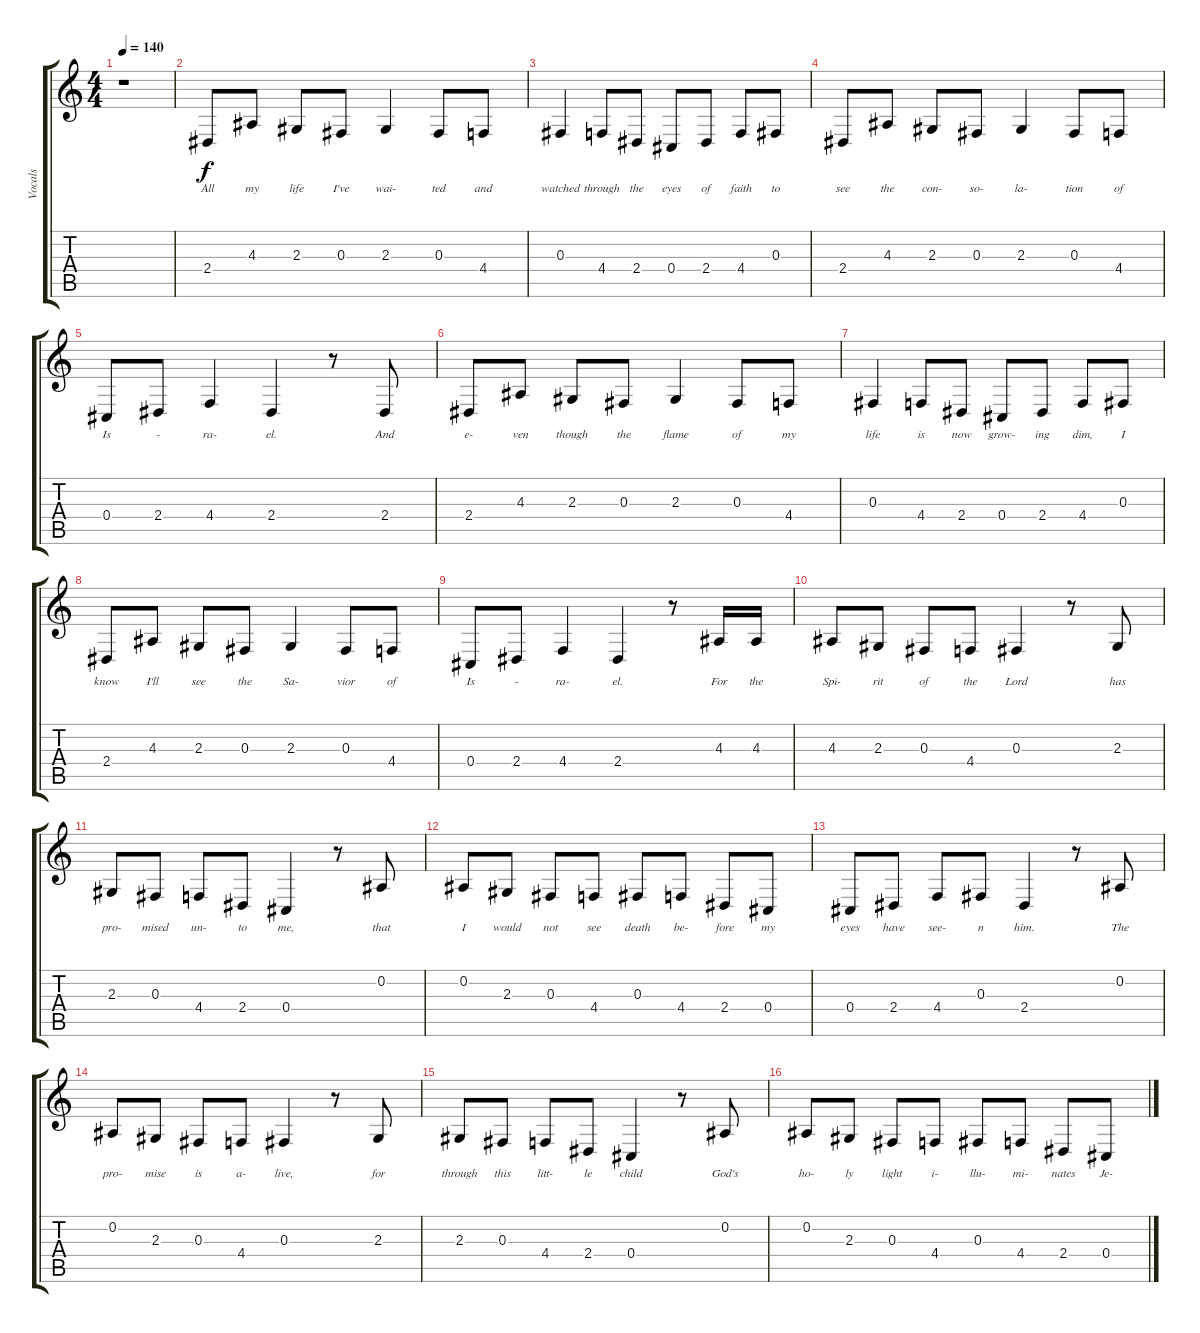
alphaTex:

\track ("Vocals" "Vocals") {instrument lead1square}
\staff {score tabs}
\tuning (Eb4 Bb3 Gb3 Db3 Ab2 Eb2) {hide}
\ts (4 4)
\tempo 140
\clef g2
\ks c
r.1{dy f} |
2.4.8{lyrics (0 "All") lyrics (1 "") lyrics (2 "") lyrics (3 "") lyrics (4 "")} 4.3.8{lyrics (0 "my") lyrics (1 "") lyrics (2 "") lyrics (3 "") lyrics (4 "")} 2.3.8{lyrics (0 "life") lyrics (1 "") lyrics (2 "") lyrics (3 "") lyrics (4 "")} 0.3.8{lyrics (0 "I've") lyrics (1 "") lyrics (2 "") lyrics (3 "") lyrics (4 "")} 2.3.4{lyrics (0 "wai-") lyrics (1 "") lyrics (2 "") lyrics (3 "") lyrics (4 "")} 0.3.8{lyrics (0 "ted") lyrics (1 "") lyrics (2 "") lyrics (3 "") lyrics (4 "")} 4.4.8{lyrics (0 "and") lyrics (1 "") lyrics (2 "") lyrics (3 "") lyrics (4 "")} |
0.3.4{lyrics (0 "watched") lyrics (1 "") lyrics (2 "") lyrics (3 "") lyrics (4 "")} 4.4.8{lyrics (0 "through") lyrics (1 "") lyrics (2 "") lyrics (3 "") lyrics (4 "")} 2.4.8{lyrics (0 "the") lyrics (1 "") lyrics (2 "") lyrics (3 "") lyrics (4 "")} 0.4.8{lyrics (0 "eyes") lyrics (1 "") lyrics (2 "") lyrics (3 "") lyrics (4 "")} 2.4.8{lyrics (0 "of") lyrics (1 "") lyrics (2 "") lyrics (3 "") lyrics (4 "")} 4.4.8{lyrics (0 "faith") lyrics (1 "") lyrics (2 "") lyrics (3 "") lyrics (4 "")} 0.3.8{lyrics (0 "to") lyrics (1 "") lyrics (2 "") lyrics (3 "") lyrics (4 "")} |
2.4.8{lyrics (0 "see") lyrics (1 "") lyrics (2 "") lyrics (3 "") lyrics (4 "")} 4.3.8{lyrics (0 "the") lyrics (1 "") lyrics (2 "") lyrics (3 "") lyrics (4 "")} 2.3.8{lyrics (0 "con-") lyrics (1 "") lyrics (2 "") lyrics (3 "") lyrics (4 "")} 0.3.8{lyrics (0 "so-") lyrics (1 "") lyrics (2 "") lyrics (3 "") lyrics (4 "")} 2.3.4{lyrics (0 "la-") lyrics (1 "") lyrics (2 "") lyrics (3 "") lyrics (4 "")} 0.3.8{lyrics (0 "tion") lyrics (1 "") lyrics (2 "") lyrics (3 "") lyrics (4 "")} 4.4.8{lyrics (0 "of") lyrics (1 "") lyrics (2 "") lyrics (3 "") lyrics (4 "")} |
0.4.8{lyrics (0 "Is") lyrics (1 "") lyrics (2 "") lyrics (3 "") lyrics (4 "")} 2.4.8{lyrics (0 "-") lyrics (1 "") lyrics (2 "") lyrics (3 "") lyrics (4 "")} 4.4.4{lyrics (0 "ra-") lyrics (1 "") lyrics (2 "") lyrics (3 "") lyrics (4 "")} 2.4.4{lyrics (0 "el.") lyrics (1 "") lyrics (2 "") lyrics (3 "") lyrics (4 "")} r.8 2.4.8{lyrics (0 "And") lyrics (1 "") lyrics (2 "") lyrics (3 "") lyrics (4 "")} |
2.4.8{lyrics (0 "e-") lyrics (1 "") lyrics (2 "") lyrics (3 "") lyrics (4 "")} 4.3.8{lyrics (0 "ven") lyrics (1 "") lyrics (2 "") lyrics (3 "") lyrics (4 "")} 2.3.8{lyrics (0 "though") lyrics (1 "") lyrics (2 "") lyrics (3 "") lyrics (4 "")} 0.3.8{lyrics (0 "the") lyrics (1 "") lyrics (2 "") lyrics (3 "") lyrics (4 "")} 2.3.4{lyrics (0 "flame") lyrics (1 "") lyrics (2 "") lyrics (3 "") lyrics (4 "")} 0.3.8{lyrics (0 "of") lyrics (1 "") lyrics (2 "") lyrics (3 "") lyrics (4 "")} 4.4.8{lyrics (0 "my") lyrics (1 "") lyrics (2 "") lyrics (3 "") lyrics (4 "")} |
0.3.4{lyrics (0 "life") lyrics (1 "") lyrics (2 "") lyrics (3 "") lyrics (4 "")} 4.4.8{lyrics (0 "is") lyrics (1 "") lyrics (2 "") lyrics (3 "") lyrics (4 "")} 2.4.8{lyrics (0 "now") lyrics (1 "") lyrics (2 "") lyrics (3 "") lyrics (4 "")} 0.4.8{lyrics (0 "grow-") lyrics (1 "") lyrics (2 "") lyrics (3 "") lyrics (4 "")} 2.4.8{lyrics (0 "ing") lyrics (1 "") lyrics (2 "") lyrics (3 "") lyrics (4 "")} 4.4.8{lyrics (0 "dim,") lyrics (1 "") lyrics (2 "") lyrics (3 "") lyrics (4 "")} 0.3.8{lyrics (0 "I") lyrics (1 "") lyrics (2 "") lyrics (3 "") lyrics (4 "")} |
2.4.8{lyrics (0 "know") lyrics (1 "") lyrics (2 "") lyrics (3 "") lyrics (4 "")} 4.3.8{lyrics (0 "I'll") lyrics (1 "") lyrics (2 "") lyrics (3 "") lyrics (4 "")} 2.3.8{lyrics (0 "see") lyrics (1 "") lyrics (2 "") lyrics (3 "") lyrics (4 "")} 0.3.8{lyrics (0 "the") lyrics (1 "") lyrics (2 "") lyrics (3 "") lyrics (4 "")} 2.3.4{lyrics (0 "Sa-") lyrics (1 "") lyrics (2 "") lyrics (3 "") lyrics (4 "")} 0.3.8{lyrics (0 "vior") lyrics (1 "") lyrics (2 "") lyrics (3 "") lyrics (4 "")} 4.4.8{lyrics (0 "of") lyrics (1 "") lyrics (2 "") lyrics (3 "") lyrics (4 "")} |
0.4.8{lyrics (0 "Is") lyrics (1 "") lyrics (2 "") lyrics (3 "") lyrics (4 "")} 2.4.8{lyrics (0 "-") lyrics (1 "") lyrics (2 "") lyrics (3 "") lyrics (4 "")} 4.4.4{lyrics (0 "ra-") lyrics (1 "") lyrics (2 "") lyrics (3 "") lyrics (4 "")} 2.4.4{lyrics (0 "el.") lyrics (1 "") lyrics (2 "") lyrics (3 "") lyrics (4 "")} r.8 4.3.16{lyrics (0 "For") lyrics (1 "") lyrics (2 "") lyrics (3 "") lyrics (4 "")} 4.3.16{lyrics (0 "the") lyrics (1 "") lyrics (2 "") lyrics (3 "") lyrics (4 "")} |
4.3.8{lyrics (0 "Spi-") lyrics (1 "") lyrics (2 "") lyrics (3 "") lyrics (4 "")} 2.3.8{lyrics (0 "rit") lyrics (1 "") lyrics (2 "") lyrics (3 "") lyrics (4 "")} 0.3.8{lyrics (0 "of") lyrics (1 "") lyrics (2 "") lyrics (3 "") lyrics (4 "")} 4.4.8{lyrics (0 "the") lyrics (1 "") lyrics (2 "") lyrics (3 "") lyrics (4 "")} 0.3.4{lyrics (0 "Lord") lyrics (1 "") lyrics (2 "") lyrics (3 "") lyrics (4 "")} r.8 2.3.8{lyrics (0 "has") lyrics (1 "") lyrics (2 "") lyrics (3 "") lyrics (4 "")} |
2.3.8{lyrics (0 "pro-") lyrics (1 "") lyrics (2 "") lyrics (3 "") lyrics (4 "")} 0.3.8{lyrics (0 "mised") lyrics (1 "") lyrics (2 "") lyrics (3 "") lyrics (4 "")} 4.4.8{lyrics (0 "un-") lyrics (1 "") lyrics (2 "") lyrics (3 "") lyrics (4 "")} 2.4.8{lyrics (0 "to") lyrics (1 "") lyrics (2 "") lyrics (3 "") lyrics (4 "")} 0.4.4{lyrics (0 "me,") lyrics (1 "") lyrics (2 "") lyrics (3 "") lyrics (4 "")} r.8 0.2.8{lyrics (0 "that") lyrics (1 "") lyrics (2 "") lyrics (3 "") lyrics (4 "")} |
0.2.8{lyrics (0 "I") lyrics (1 "") lyrics (2 "") lyrics (3 "") lyrics (4 "")} 2.3.8{lyrics (0 "would") lyrics (1 "") lyrics (2 "") lyrics (3 "") lyrics (4 "")} 0.3.8{lyrics (0 "not") lyrics (1 "") lyrics (2 "") lyrics (3 "") lyrics (4 "")} 4.4.8{lyrics (0 "see") lyrics (1 "") lyrics (2 "") lyrics (3 "") lyrics (4 "")} 0.3.8{lyrics (0 "death") lyrics (1 "") lyrics (2 "") lyrics (3 "") lyrics (4 "")} 4.4.8{lyrics (0 "be-") lyrics (1 "") lyrics (2 "") lyrics (3 "") lyrics (4 "")} 2.4.8{lyrics (0 "fore") lyrics (1 "") lyrics (2 "") lyrics (3 "") lyrics (4 "")} 0.4.8{lyrics (0 "my") lyrics (1 "") lyrics (2 "") lyrics (3 "") lyrics (4 "")} |
0.4.8{lyrics (0 "eyes") lyrics (1 "") lyrics (2 "") lyrics (3 "") lyrics (4 "")} 2.4.8{lyrics (0 "have") lyrics (1 "") lyrics (2 "") lyrics (3 "") lyrics (4 "")} 4.4.8{lyrics (0 "see-") lyrics (1 "") lyrics (2 "") lyrics (3 "") lyrics (4 "")} 0.3.8{lyrics (0 "n") lyrics (1 "") lyrics (2 "") lyrics (3 "") lyrics (4 "")} 2.4.4{lyrics (0 "him.") lyrics (1 "") lyrics (2 "") lyrics (3 "") lyrics (4 "")} r.8 0.2.8{lyrics (0 "The") lyrics (1 "") lyrics (2 "") lyrics (3 "") lyrics (4 "")} |
0.2.8{lyrics (0 "pro-") lyrics (1 "") lyrics (2 "") lyrics (3 "") lyrics (4 "")} 2.3.8{lyrics (0 "mise") lyrics (1 "") lyrics (2 "") lyrics (3 "") lyrics (4 "")} 0.3.8{lyrics (0 "is") lyrics (1 "") lyrics (2 "") lyrics (3 "") lyrics (4 "")} 4.4.8{lyrics (0 "a-") lyrics (1 "") lyrics (2 "") lyrics (3 "") lyrics (4 "")} 0.3.4{lyrics (0 "live,") lyrics (1 "") lyrics (2 "") lyrics (3 "") lyrics (4 "")} r.8 2.3.8{lyrics (0 "for") lyrics (1 "") lyrics (2 "") lyrics (3 "") lyrics (4 "")} |
2.3.8{lyrics (0 "through") lyrics (1 "") lyrics (2 "") lyrics (3 "") lyrics (4 "")} 0.3.8{lyrics (0 "this") lyrics (1 "") lyrics (2 "") lyrics (3 "") lyrics (4 "")} 4.4.8{lyrics (0 "litt-") lyrics (1 "") lyrics (2 "") lyrics (3 "") lyrics (4 "")} 2.4.8{lyrics (0 "le") lyrics (1 "") lyrics (2 "") lyrics (3 "") lyrics (4 "")} 0.4.4{lyrics (0 "child") lyrics (1 "") lyrics (2 "") lyrics (3 "") lyrics (4 "")} r.8 0.2.8{lyrics (0 "God's") lyrics (1 "") lyrics (2 "") lyrics (3 "") lyrics (4 "")} |
0.2.8{lyrics (0 "ho-") lyrics (1 "") lyrics (2 "") lyrics (3 "") lyrics (4 "")} 2.3.8{lyrics (0 "ly") lyrics (1 "") lyrics (2 "") lyrics (3 "") lyrics (4 "")} 0.3.8{lyrics (0 "light") lyrics (1 "") lyrics (2 "") lyrics (3 "") lyrics (4 "")} 4.4.8{lyrics (0 "i-") lyrics (1 "") lyrics (2 "") lyrics (3 "") lyrics (4 "")} 0.3.8{lyrics (0 "llu-") lyrics (1 "") lyrics (2 "") lyrics (3 "") lyrics (4 "")} 4.4.8{lyrics (0 "mi-") lyrics (1 "") lyrics (2 "") lyrics (3 "") lyrics (4 "")} 2.4.8{lyrics (0 "nates") lyrics (1 "") lyrics (2 "") lyrics (3 "") lyrics (4 "")} 0.4.8{lyrics (0 "Je-") lyrics (1 "") lyrics (2 "") lyrics (3 "") lyrics (4 "")}
